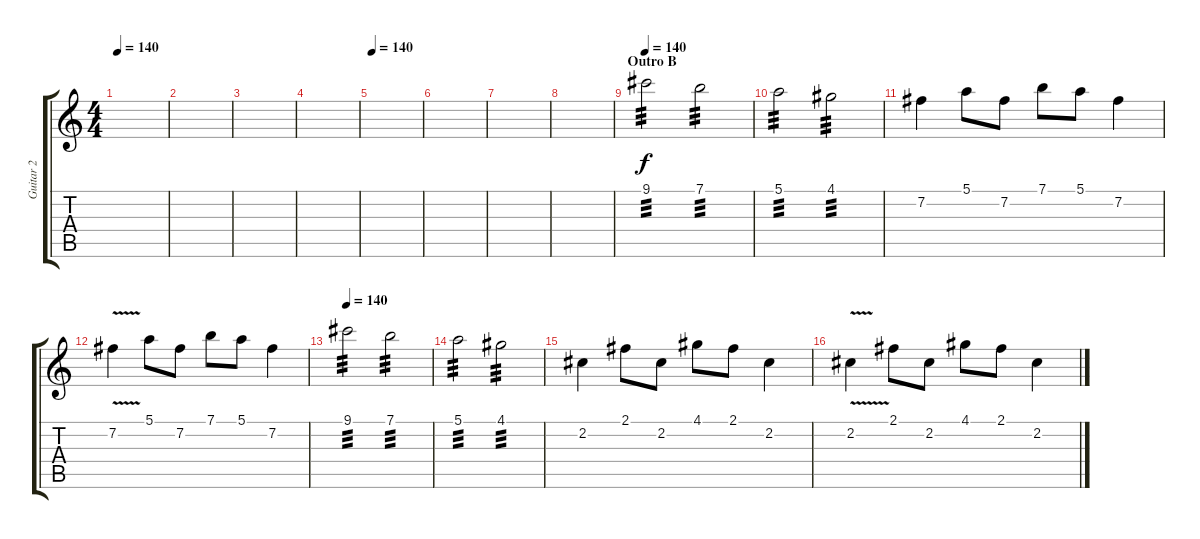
\track ("Guitar 2" "Guitar 2") {instrument distortionguitar}
\staff {score tabs}
\tuning (E4 B3 G3 D3 A2 E2) {hide}
\ts (4 4)
\tempo 140
\clef g2
\ks c
|
|
|
|
\tempo 140
|
|
|
|
\section ("" "Outro B")
\tempo 140
9.1.2{tp 3} 7.1.2{tp 3} |
5.1.2{tp 3} 4.1.2{tp 3} |
7.2.4 5.1.8 7.2.8 7.1.8 5.1.8 7.2.4 |
7.2{v}.4 5.1.8 7.2.8 7.1.8 5.1.8 7.2.4 |
\tempo 140
9.1.2{tp 3} 7.1.2{tp 3} |
5.1.2{tp 3} 4.1.2{tp 3} |
2.2.4 2.1.8 2.2.8 4.1.8 2.1.8 2.2.4 |
2.2{v}.4 2.1.8 2.2.8 4.1.8 2.1.8 2.2.4
